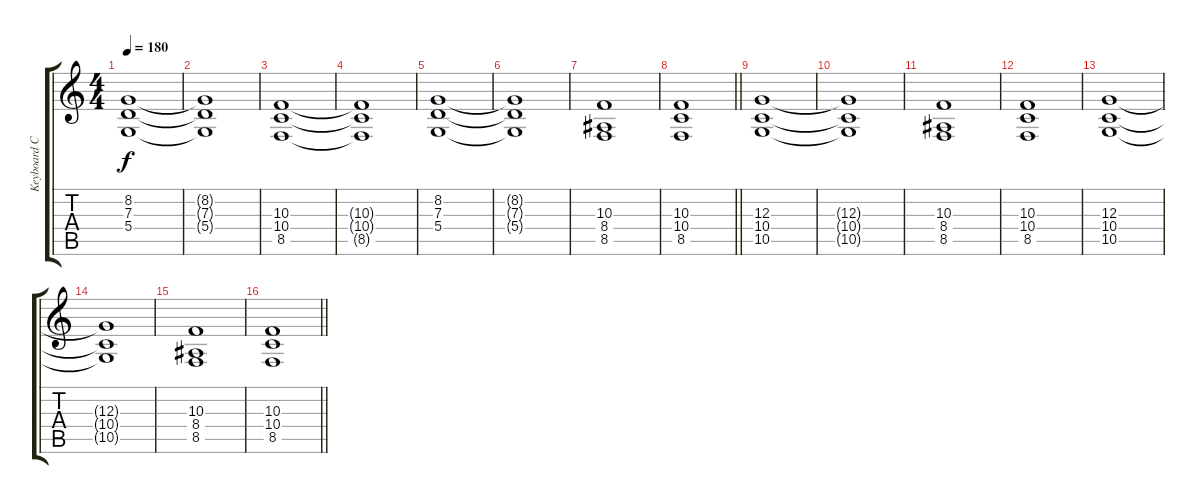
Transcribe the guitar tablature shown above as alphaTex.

\track ("Keyboard Choir" "Keyboard C") {instrument fx7echoes}
\staff {score tabs}
\tuning (E4 B3 G3 D3 A2 E2) {hide}
\ts (4 4)
\tempo 180
\clef g2
\ks c
(8.2 7.3 5.4).1{dy f} |
(8.2{t} 7.3{t} 5.4{t}).1 |
(10.3 10.4 8.5).1 |
(10.3{t} 10.4{t} 8.5{t}).1 |
(8.2 7.3 5.4).1 |
(8.2{t} 7.3{t} 5.4{t}).1 |
(10.3 8.4 8.5).1 |
\barLineRight lightlight
(10.3 10.4 8.5).1 |
\section ("" "")
(12.3 10.4 10.5).1 |
(12.3{t} 10.4{t} 10.5{t}).1 |
(10.3 8.4 8.5).1 |
(10.3 10.4 8.5).1 |
(12.3 10.4 10.5).1 |
(12.3{t} 10.4{t} 10.5{t}).1 |
(10.3 8.4 8.5).1 |
\barLineRight lightlight
(10.3 10.4 8.5).1
